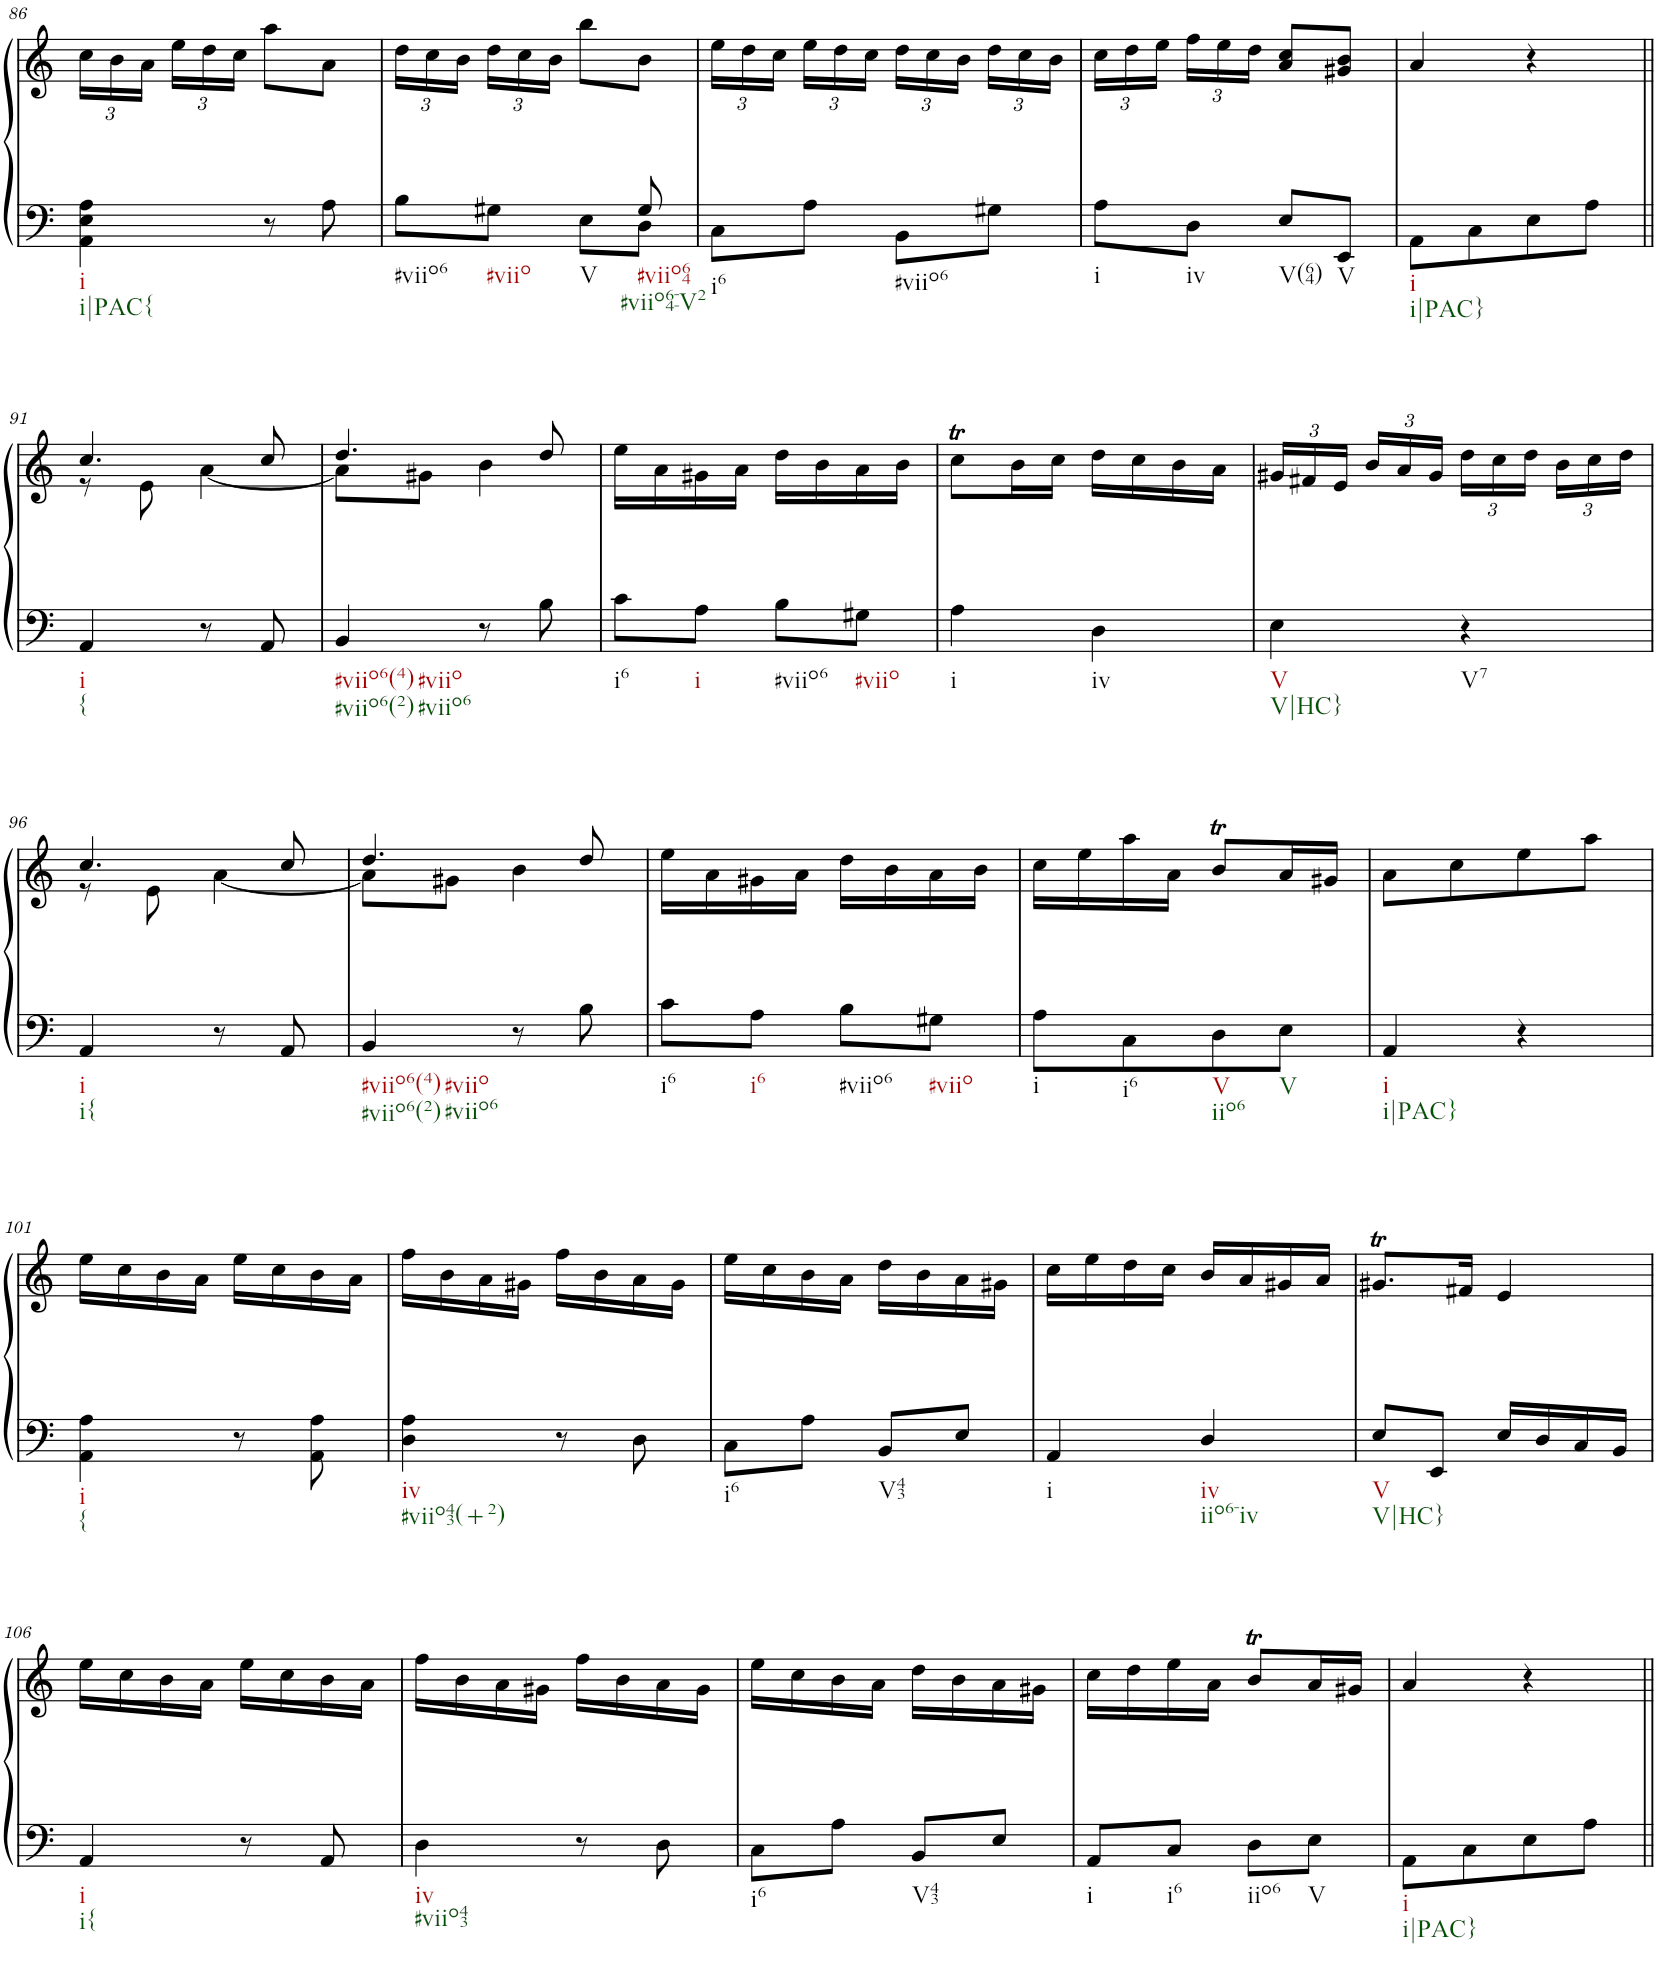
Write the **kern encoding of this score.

**kern	**kern
*part1	*part1
*staff2	*staff1
*I"Piano	*
*I'Pno.	*
!!LO:PB:g=z
*clefF4	*clefG2
*k[]	*k[]
*M2/4	*M2/4
*	*Xbrackettup
=86	=86
!LO:TX:b:t=i	!
!LO:TX:b:t=i|PAC{	!
4AA\ 4E\ 4A\	24cc\LL
.	24b\
.	24a\JJ
.	24ee\LL
.	24dd\
.	24cc\JJ
8r	8aa\L
8A\	8a\J
=87	=87
*^	*
!LO:TX:b:t=#viio6	!	!
8B\L	4ryy	24dd\LL
.	.	24cc\
.	.	24b\JJ
!LO:TX:b:t=#viio	!	!
8G#X\J	.	24dd\LL
.	.	24cc\
.	.	24b\JJ
!LO:TX:b:t=V	!	!
8ryy	8E\L	8bb\L
!LO:TX:b:t=#viio64	!	!
!LO:TX:b:t=#viio64-V2	!	!
8G#/	8D\J	8b\J
=88	=88	=88
!LO:TX:b:t=i6	!	!
*v	*v	*
8C\L	24ee\LL
.	24dd\
.	24cc\JJ
8A\J	24ee\LL
.	24dd\
.	24cc\JJ
!LO:TX:b:t=#viio6	!
8BB\L	24dd\LL
.	24cc\
.	24b\JJ
8G#X\J	24dd\LL
.	24cc\
.	24b\JJ
=89	=89
!LO:TX:b:t=i	!
8A\L	24cc\LL
.	24dd\
.	24ee\JJ
!LO:TX:b:t=iv	!
8D\J	24ff\LL
.	24ee\
.	24dd\JJ
!LO:TX:b:t=V(64)	!
8E/L	8a/ 8cc/L
!LO:TX:b:t=V	!
8EE/J	8g#X/ 8b/J
=90	=90
!LO:TX:b:t=i	!
!LO:TX:b:t=i|PAC}	!
8AA\L	4a/
8C\	.
8E\	4r
8A\J	.
!!LO:LB:g=z
=91||	=91||
*	*^
!LO:TX:b:t=i	!	!
!LO:TX:b:t={	!	!
4AA/	4.cc/	8r
.	.	8e\
8r	.	[4a\
8AA/	8cc/	.
=92	=92	=92
!LO:TX:b:t=#viio6(4)	!	!
!LO:TX:b:t=#viio6(2)	!	!
!LO:TX:b:t=#viio	!	!
!LO:TX:b:t=#viio6	!	!
4BB/	4.dd/	8a\L]
.	.	8g#X\J
8r	.	4b\
8B\	8dd/	.
*	*v	*v
=93	=93
!LO:TX:b:t=i6	!
8c\L	16ee\LL
.	16a\
!LO:TX:b:t=i	!
8A\J	16g#X\
.	16a\JJ
!LO:TX:b:t=#viio6	!
8B\L	16dd\LL
.	16b\
!LO:TX:b:t=#viio	!
8G#X\J	16a\
.	16b\JJ
=94	=94
!LO:TX:b:t=i	!
4A\	8ccT\L
.	16b\L
.	16cc\JJ
!LO:TX:b:t=iv	!
4D\	16dd\LL
.	16cc\
.	16b\
.	16a\JJ
=95	=95
!LO:TX:b:t=V	!
!LO:TX:b:t=V|HC}	!
4E\	24g#X/LL
.	24f#X/
.	24e/JJ
.	24b/LL
.	24a/
.	24g#/JJ
!LO:TX:b:t=V7	!
4r	24dd\LL
.	24cc\
.	24dd\JJ
.	24b\LL
.	24cc\
.	24dd\JJ
!!LO:LB:g=z
=96	=96
*	*^
!LO:TX:b:t=i	!	!
!LO:TX:b:t=i{	!	!
4AA/	4.cc/	8r
.	.	8e\
8r	.	[4a\
8AA/	8cc/	.
=97	=97	=97
!LO:TX:b:t=#viio6(4)	!	!
!LO:TX:b:t=#viio6(2)	!	!
!LO:TX:b:t=#viio	!	!
!LO:TX:b:t=#viio6	!	!
4BB/	4.dd/	8a\L]
.	.	8g#X\J
8r	.	4b\
8B\	8dd/	.
*	*v	*v
=98	=98
!LO:TX:b:t=i6	!
8c\L	16ee\LL
.	16a\
!LO:TX:b:t=i6	!
8A\J	16g#X\
.	16a\JJ
!LO:TX:b:t=#viio6	!
8B\L	16dd\LL
.	16b\
!LO:TX:b:t=#viio	!
8G#X\J	16a\
.	16b\JJ
=99	=99
!LO:TX:b:t=i	!
8A\L	16cc\LL
.	16ee\
!LO:TX:b:t=i6	!
8C\	16aa\
.	16a\JJ
!LO:TX:b:t=V	!
!LO:TX:b:t=iio6	!
8D\	8bt/L
!LO:TX:b:t=V	!
8E\J	16a/L
.	16g#X/JJ
=100	=100
!LO:TX:b:t=i	!
!LO:TX:b:t=i|PAC}	!
4AA/	8a\L
.	8cc\
4r	8ee\
.	8aa\J
!!LO:LB:g=z
=101	=101
!LO:TX:b:t=i	!
!LO:TX:b:t={	!
4AA\ 4A\	16ee\LL
.	16cc\
.	16b\
.	16a\JJ
8r	16ee\LL
.	16cc\
8AA\ 8A\	16b\
.	16a\JJ
=102	=102
!LO:TX:b:t=iv	!
!LO:TX:b:t=#viio43(+2)	!
4D\ 4A\	16ff\LL
.	16b\
.	16a\
.	16g#X\JJ
8r	16ff\LL
.	16b\
8D\	16a\
.	16g#\JJ
=103	=103
!LO:TX:b:t=i6	!
8C\L	16ee\LL
.	16cc\
8A\J	16b\
.	16a\JJ
!LO:TX:b:t=V43	!
8BB/L	16dd\LL
.	16b\
8E/J	16a\
.	16g#X\JJ
=104	=104
!LO:TX:b:t=i	!
4AA/	16cc\LL
.	16ee\
.	16dd\
.	16cc\JJ
!LO:TX:b:t=iv	!
!LO:TX:b:t=iio6-iv	!
4D/	16b/LL
.	16a/
.	16g#X/
.	16a/JJ
=105	=105
!LO:TX:b:t=V	!
!LO:TX:b:t=V|HC}	!
8E/L	8.g#Xt/L
8EE/J	.
.	16f#X/Jk
16E/LL	4e/
16D/	.
16C/	.
16BB/JJ	.
!!LO:LB:g=z
=106	=106
!LO:TX:b:t=i	!
!LO:TX:b:t=i{	!
4AA/	16ee\LL
.	16cc\
.	16b\
.	16a\JJ
8r	16ee\LL
.	16cc\
8AA/	16b\
.	16a\JJ
=107	=107
!LO:TX:b:t=iv	!
!LO:TX:b:t=#viio43	!
4D\	16ff\LL
.	16b\
.	16a\
.	16g#X\JJ
8r	16ff\LL
.	16b\
8D\	16a\
.	16g#\JJ
=108	=108
!LO:TX:b:t=i6	!
8C\L	16ee\LL
.	16cc\
8A\J	16b\
.	16a\JJ
!LO:TX:b:t=V43	!
8BB/L	16dd\LL
.	16b\
8E/J	16a\
.	16g#X\JJ
=109	=109
!LO:TX:b:t=i	!
8AA/L	16cc\LL
.	16dd\
!LO:TX:b:t=i6	!
8C/J	16ee\
.	16a\JJ
!LO:TX:b:t=iio6	!
8D\L	8bt/L
!LO:TX:b:t=V	!
8E\J	16a/L
.	16g#X/JJ
=110	=110
!LO:TX:b:t=i	!
!LO:TX:b:t=i|PAC}	!
8AA\L	4a/
8C\	.
8E\	4r
8A\J	.
=||	=||
*-	*-
